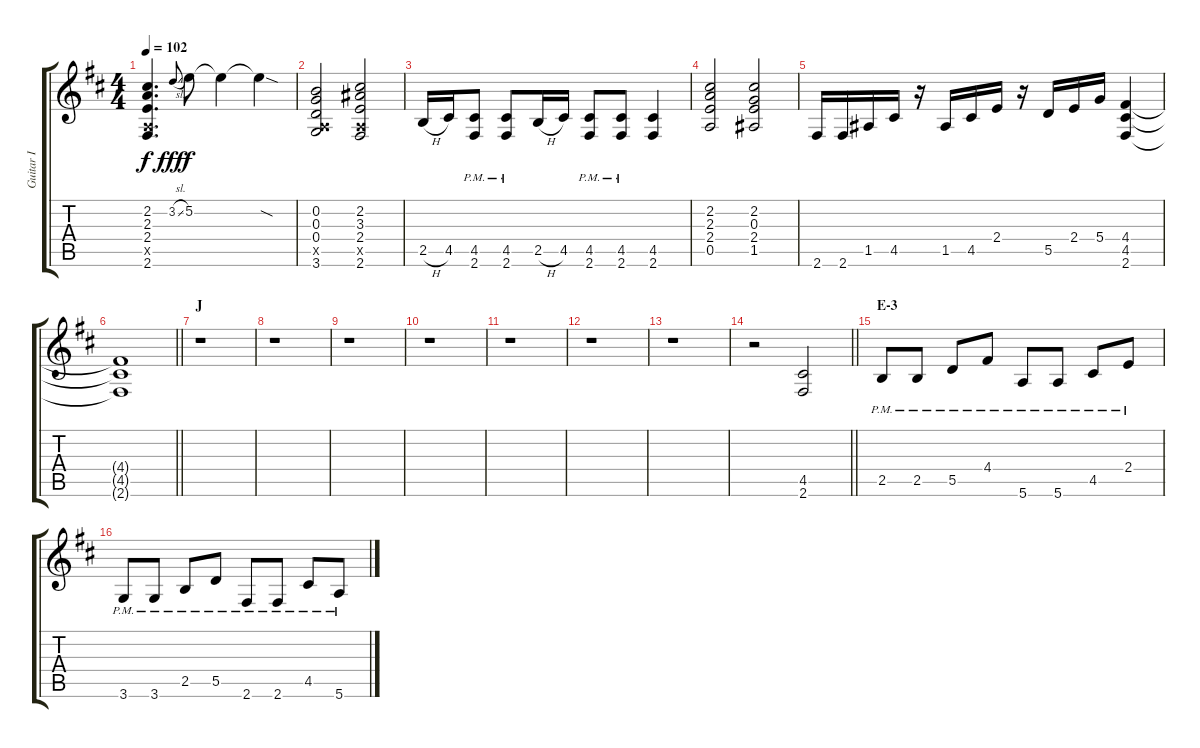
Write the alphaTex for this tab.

\track ("Guitar I" "Guitar I") {instrument overdrivenguitar}
\staff {score tabs}
\tuning (E4 B3 G3 D3 A2 E2) {hide}
\ts (4 4)
\tempo 102
\clef g2
\ks d
(2.2 2.3 2.4 0.5{x} 2.6).4{d dy f} 3.2{sl}.8{gr onbeat dy fff} 5.2.8{dy f} 5.2{t}.4 5.2{sod t}.4 |
(0.2 0.3 0.4 0.5{x} 3.6).2 (2.2 3.3 2.4 0.5{x} 2.6).2 |
2.5{h}.16 4.5.16 (4.5{pm} 2.6{pm}).8 (4.5{pm} 2.6{pm}).8 2.5{h}.16 4.5.16 (4.5{pm} 2.6{pm}).8 (4.5{pm} 2.6{pm}).8 (4.5 2.6).4 |
(2.2 2.3 2.4 0.5).2 (2.2 0.3 2.4 1.5).2 |
2.6.16 2.6.16 1.5.16 4.5.16 r.16 1.5.16 4.5.16 2.4.16 r.16 5.5.16 2.4.16 5.4.16 (4.4 4.5 2.6).4 |
\barLineRight lightlight
(4.4{t} 4.5{t} 2.6{t}).1 |
\section ("" "J")
r.1 |
r.1 |
r.1 |
r.1 |
r.1 |
r.1 |
r.1 |
\barLineRight lightlight
r.2 (4.5 2.6).2 |
\section ("" "E-3")
2.5{pm}.8 2.5{pm}.8 5.5{pm}.8 4.4{pm}.8 5.6{pm}.8 5.6{pm}.8 4.5{pm}.8 2.4{pm}.8 |
3.6{pm}.8 3.6{pm}.8 2.5{pm}.8 5.5{pm}.8 2.6{pm}.8 2.6{pm}.8 4.5{pm}.8 5.6{pm}.8
